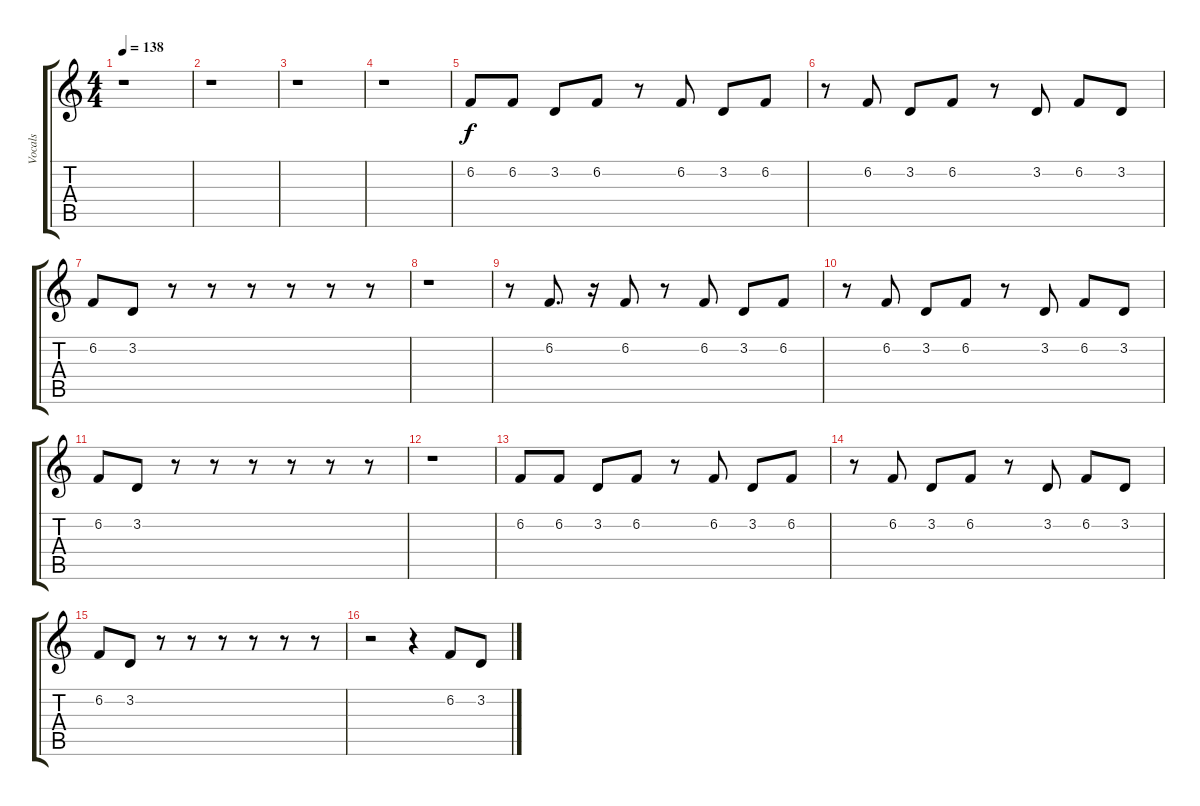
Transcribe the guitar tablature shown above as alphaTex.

\track ("Vocals" "Vocals") {instrument bassoon}
\staff {score tabs}
\tuning (E4 B3 G3 D3 A2 E2) {hide}
\ts (4 4)
\tempo 138
\clef g2
\ks c
r.1{dy f} |
r.1 |
r.1 |
r.1 |
6.2.8 6.2.8 3.2.8 6.2.8 r.8 6.2.8 3.2.8 6.2.8 |
r.8 6.2.8 3.2.8 6.2.8 r.8 3.2.8 6.2.8 3.2.8 |
6.2.8 3.2.8 r.8 r.8 r.8 r.8 r.8 r.8 |
r.1 |
r.8 6.2.8{d} r.16 6.2.8 r.8 6.2.8 3.2.8 6.2.8 |
r.8 6.2.8 3.2.8 6.2.8 r.8 3.2.8 6.2.8 3.2.8 |
6.2.8 3.2.8 r.8 r.8 r.8 r.8 r.8 r.8 |
r.1 |
6.2.8 6.2.8 3.2.8 6.2.8 r.8 6.2.8 3.2.8 6.2.8 |
r.8 6.2.8 3.2.8 6.2.8 r.8 3.2.8 6.2.8 3.2.8 |
6.2.8 3.2.8 r.8 r.8 r.8 r.8 r.8 r.8 |
r.2 r.4 6.2.8 3.2.8
